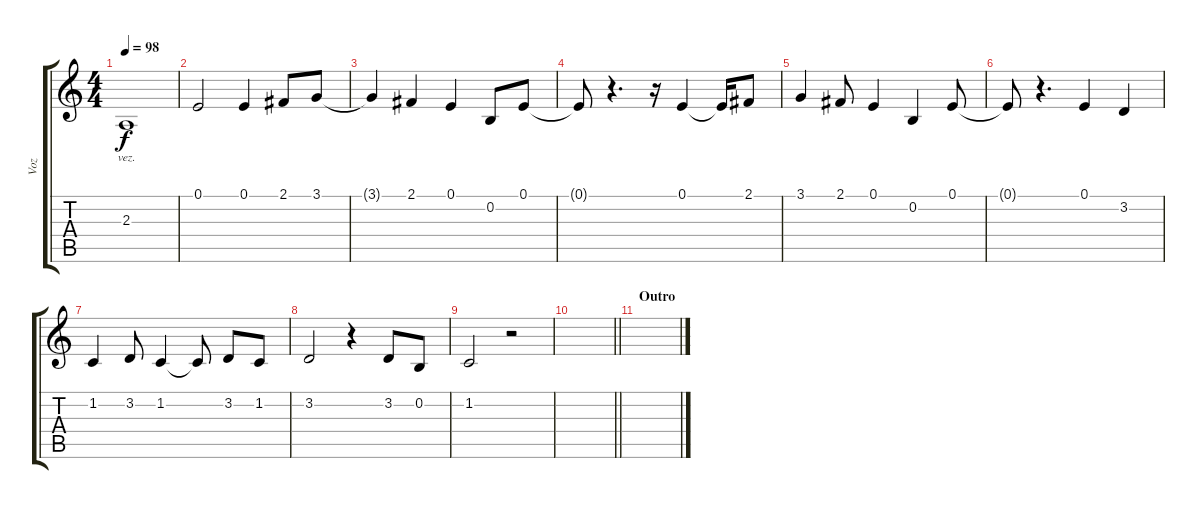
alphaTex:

\track ("Voz" "Voz") {instrument lead6voice}
\staff {score tabs}
\tuning (E4 B3 G3 D3 A2 E2) {hide}
\ts (4 4)
\tempo 98
\clef g2
\ks c
2.3.1{lyrics (0 "vez.") lyrics (1 "") lyrics (2 "") lyrics (3 "") lyrics (4 "") dy f} |
0.1.2 0.1.4 2.1.8 3.1.8 |
3.1{t}.4 2.1.4 0.1.4 0.2.8 0.1.8 |
0.1{t}.8 r.4{d} r.16 0.1.4 0.1{t}.16 2.1.8 |
3.1.4 2.1.8 0.1.4 0.2.4 0.1.8 |
0.1{t}.8 r.4{d} 0.1.4 3.2.4 |
1.2.4 3.2.8 1.2.4 1.2{t}.8 3.2.8 1.2.8 |
3.2.2 r.4 3.2.8 0.2.8 |
1.2.2 r.2 |
\barLineRight lightlight
|
\section ("" "Outro")
